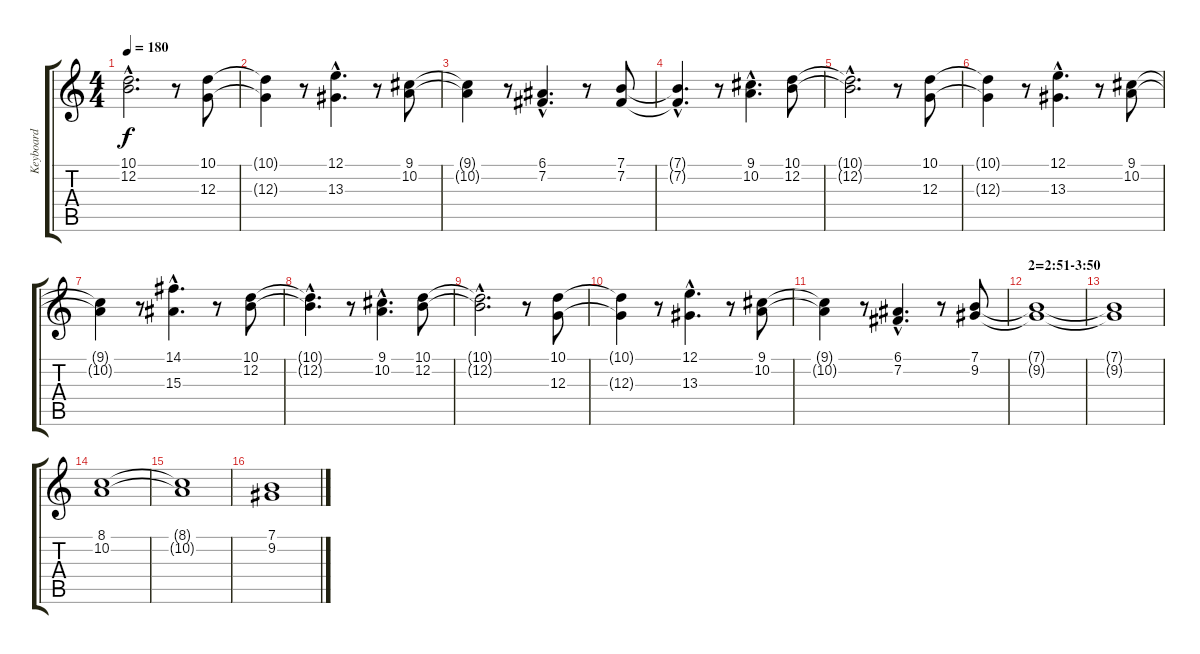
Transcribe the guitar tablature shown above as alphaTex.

\track ("Keyboard" "Keyboard") {instrument stringensemble1}
\staff {score tabs}
\tuning (E4 B3 G3 D3 A2 E2) {hide}
\ts (4 4)
\tempo 180
\clef g2
\ks c
(10.1{hac t} 12.2{hac t}).2{d dy f} r.8 (10.1 12.3).8 |
(10.1{t} 12.3{t}).4 r.8 (12.1{hac} 13.3{hac}).4{d} r.8 (9.1 10.2).8 |
(9.1{t} 10.2{t}).4 r.8 (6.1{hac} 7.2{hac}).4{d} r.8 (7.1 7.2).8 |
(7.1{hac t} 7.2{hac t}).4{d} r.8 (9.1{hac} 10.2{hac}).4{d} (10.1 12.2).8 |
(10.1{hac t} 12.2{hac t}).2{d} r.8 (10.1 12.3).8 |
(10.1{t} 12.3{t}).4 r.8 (12.1{hac} 13.3{hac}).4{d} r.8 (9.1 10.2).8 |
(9.1{t} 10.2{t}).4 r.8 (14.1{hac} 15.3{hac}).4{d} r.8 (10.1 12.2).8 |
(10.1{hac t} 12.2{hac t}).4{d} r.8 (9.1{hac} 10.2{hac}).4{d} (10.1 12.2).8 |
(10.1{hac t} 12.2{hac t}).2{d} r.8 (10.1 12.3).8 |
(10.1{t} 12.3{t}).4 r.8 (12.1{hac} 13.3{hac}).4{d} r.8 (9.1 10.2).8 |
(9.1{t} 10.2{t}).4 r.8 (6.1{hac} 7.2{hac}).4{d} r.8 (7.1 9.2).8{volume 8 instrument stringensemble1} |
\section ("" "2=2:51-3:50")
(7.1{t} 9.2{t}).1 |
(7.1{t} 9.2{t}).1 |
(8.1 10.2).1 |
(8.1{t} 10.2{t}).1 |
(7.1 9.2).1
